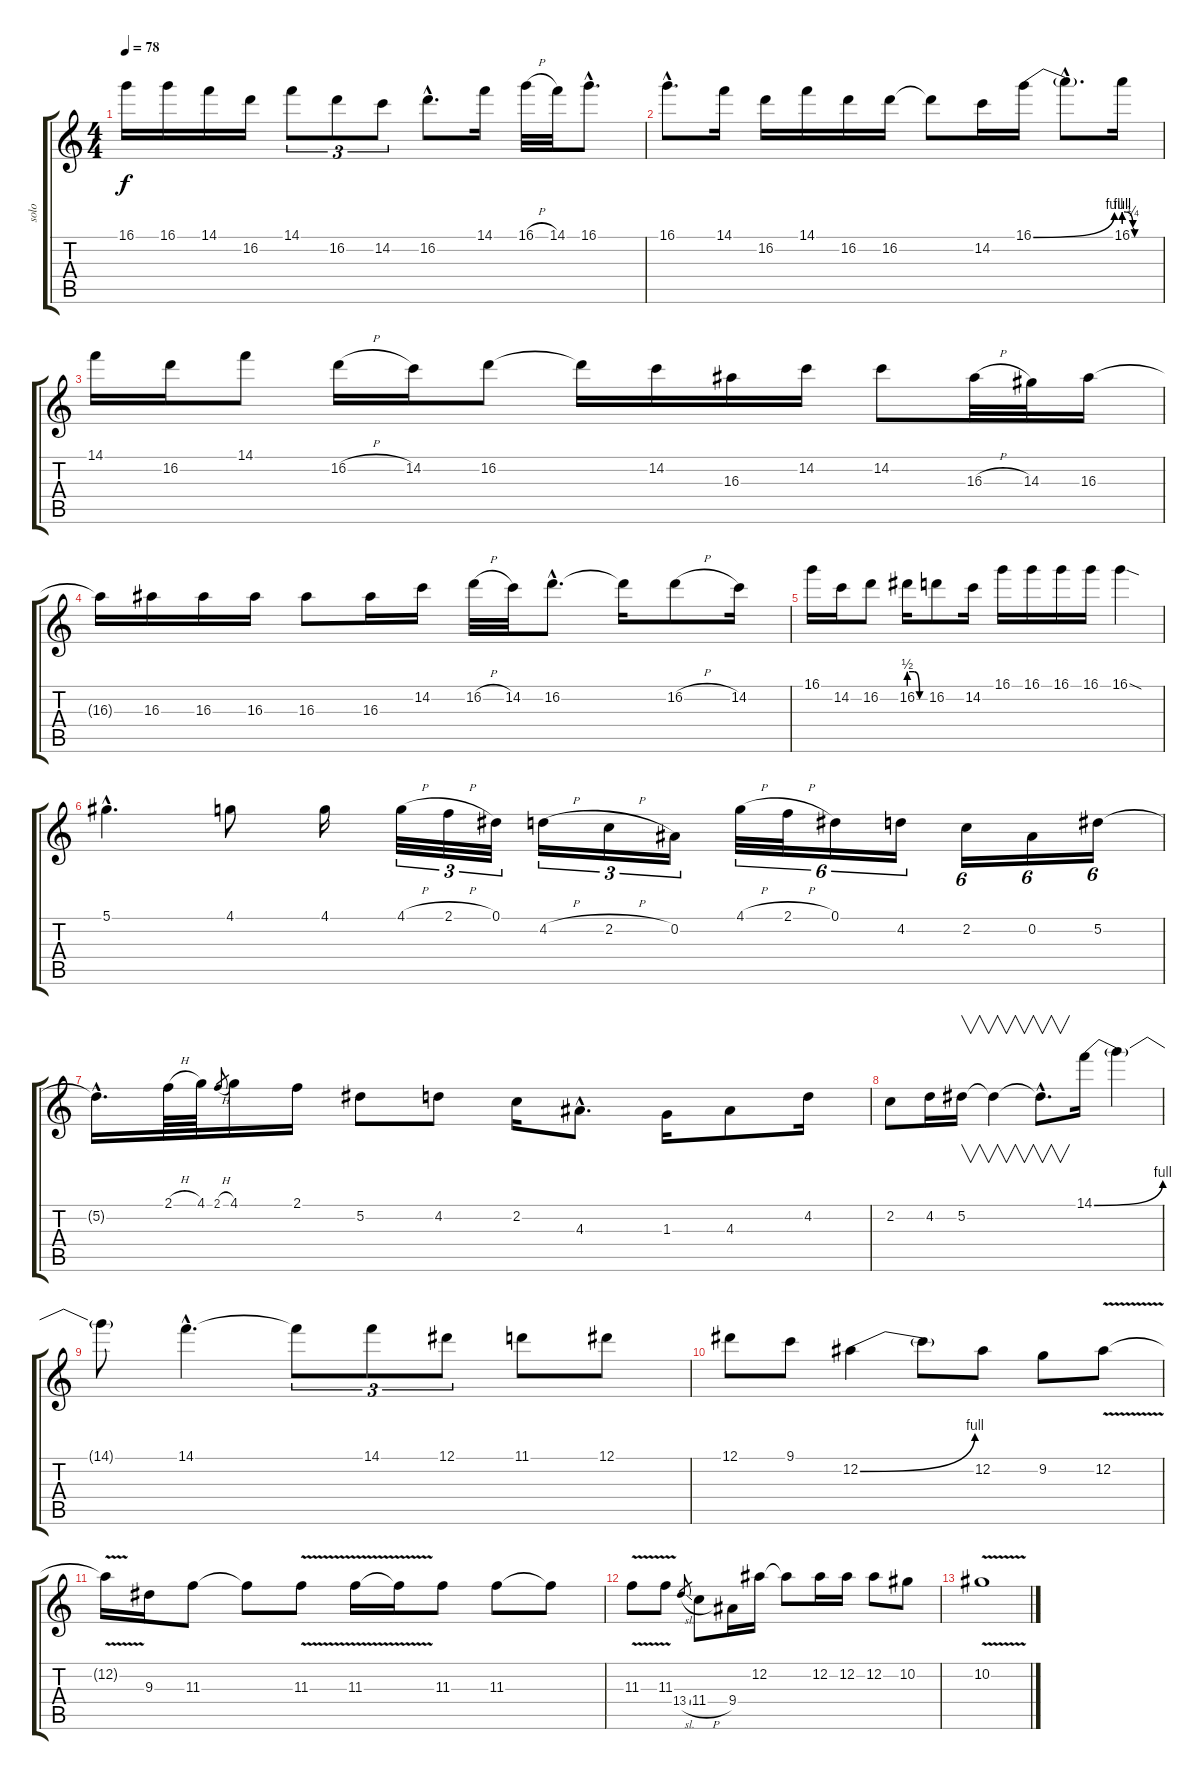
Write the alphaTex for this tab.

\track ("solo" "solo") {instrument distortionguitar}
\staff {score tabs}
\tuning (Eb4 Bb3 Gb3 Db3 Ab2 Eb2) {hide}
\ts (4 4)
\tempo 78
\clef g2
\ks c
16.1.16{dy f} 16.1.16 14.1.16 16.2.16 14.1.8{tu (3 2)} 16.2.8{tu (3 2)} 14.2.8{tu (3 2)} 16.2{hac}.8{d} 14.1.16 16.1{h}.32 14.1.32 16.1{hac}.8{d} |
16.1{hac}.8{d} 14.1.16 16.2.16 14.1.16 16.2.16 16.2.16 16.2{t}.8 14.2.16 16.1{be (bend 0 0 60 4)}.16 16.1{hac t}.8{d} 16.1{be (custom 0 4 15 1 18 0 20 0 40 0 60 0)}.16 |
14.1.16 16.2.16 14.1.8 16.2{h}.16 14.2.16 16.2.8 16.2{t}.16 14.2.16 16.3.16 14.2.16 14.2.8 16.3{h}.32 14.3.32 16.3.16 |
16.3{t}.16 16.3.16 16.3.16 16.3.16 16.3.8 16.3.16 14.2.16 16.2{h}.32 14.2.32 16.2{hac}.8{d} 16.2{t}.16 16.2{h}.8 14.2.16 |
16.1.16 14.2.16 16.2.8 16.2{be (custom 0 2 20 2 40 0 60 0)}.16 16.2.8 14.2.16 16.1.16 16.1.16 16.1.16 16.1.16 16.1{sod}.4 |
5.1{hac}.4{d} 4.1.8 4.1.16 4.1{h}.32{tu (3 2)} 2.1{h}.32{tu (3 2)} 0.1.32{tu (3 2)} 4.2{h}.16{tu (3 2)} 2.2{h}.16{tu (3 2)} 0.2.16{tu (3 2)} 4.1{h}.32{tu (6 4)} 2.1{h}.32{tu (6 4)} 0.1.16{tu (6 4)} 4.2.16{tu (6 4)} 2.2.16{tu (6 4)} 0.2.16{tu (6 4)} 5.2.16{tu (6 4)} |
5.2{hac t}.16{d} 2.1{h}.64 4.1.64 2.1{h}.8{gr} 4.1.16 2.1.16 5.2.8 4.2.8 2.2.16 4.3{hac}.8{d} 1.3.16 4.3.8 4.2.16 |
2.2.8 4.2.16 5.2.16{v} 5.2{t}.4{v} 5.2{hac t}.8{v d} 14.1{be (bend 0 0 60 4)}.16 14.1{t}.4 |
14.1{t}.8 14.1{hac}.4{d} 14.1{t}.8{tu (3 2)} 14.1.8{tu (3 2)} 12.1.8{tu (3 2)} 11.1.8 12.1.8 |
12.1.8 9.1.8 12.2{be (bend 0 0 60 4)}.4 12.2{t}.8 12.2.8 9.2.8 12.2{v}.8 |
12.2{t}.16 9.3.16 11.3.8 11.3{t}.8 11.3{v}.8 11.3{v}.16 11.3{t}.16 11.3.8 11.3.8 11.3{t}.8 |
11.3{v}.8 11.3{v}.8 13.4{sl}.8{gr} 11.4{h}.8 9.4.16 12.2.16 12.2{t}.8 12.2.16 12.2.16 12.2.8 10.2.8 |
10.2{v}.1
